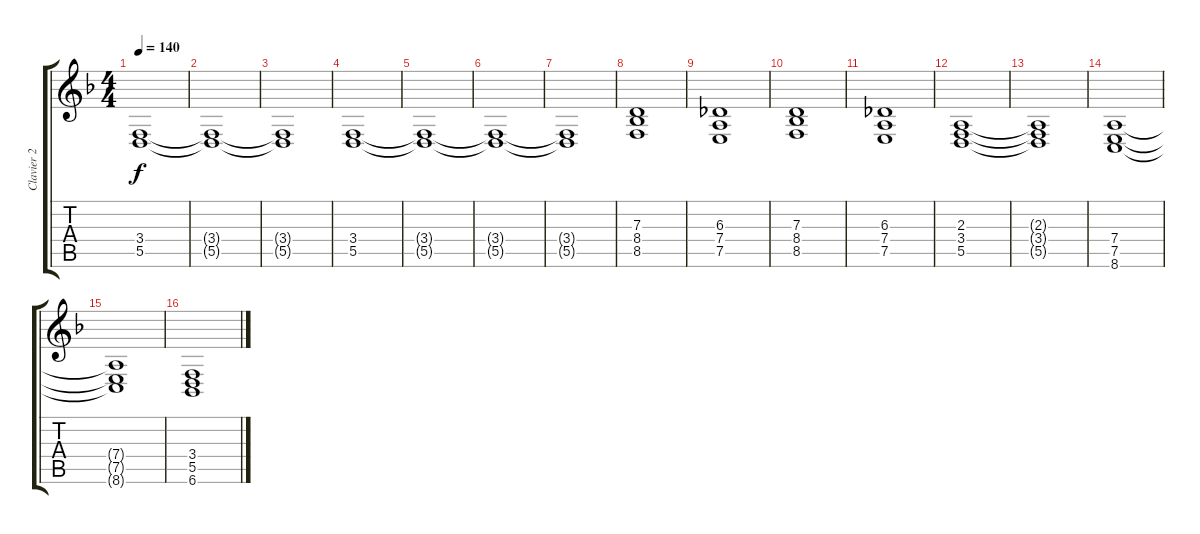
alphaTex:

\track ("Clavier 2" "Clavier 2") {instrument stringensemble1}
\staff {score tabs}
\tuning (E4 B3 G3 D3 A2 E2) {hide}
\ts (4 4)
\tempo 140
\clef g2
\ks f
(3.4{t} 5.5{t}).1{dy f} |
(3.4{t} 5.5{t}).1 |
(3.4{t} 5.5{t}).1 |
(3.4 5.5).1 |
(3.4{t} 5.5{t}).1 |
(3.4{t} 5.5{t}).1 |
(3.4{t} 5.5{t}).1 |
(7.3 8.4 8.5).1 |
(6.3 7.4 7.5).1 |
(7.3 8.4 8.5).1 |
(6.3 7.4 7.5).1 |
(2.3 3.4 5.5).1 |
(2.3{t} 3.4{t} 5.5{t}).1 |
(7.4 7.5 8.6).1 |
(7.4{t} 7.5{t} 8.6{t}).1 |
(3.4 5.5 6.6).1
